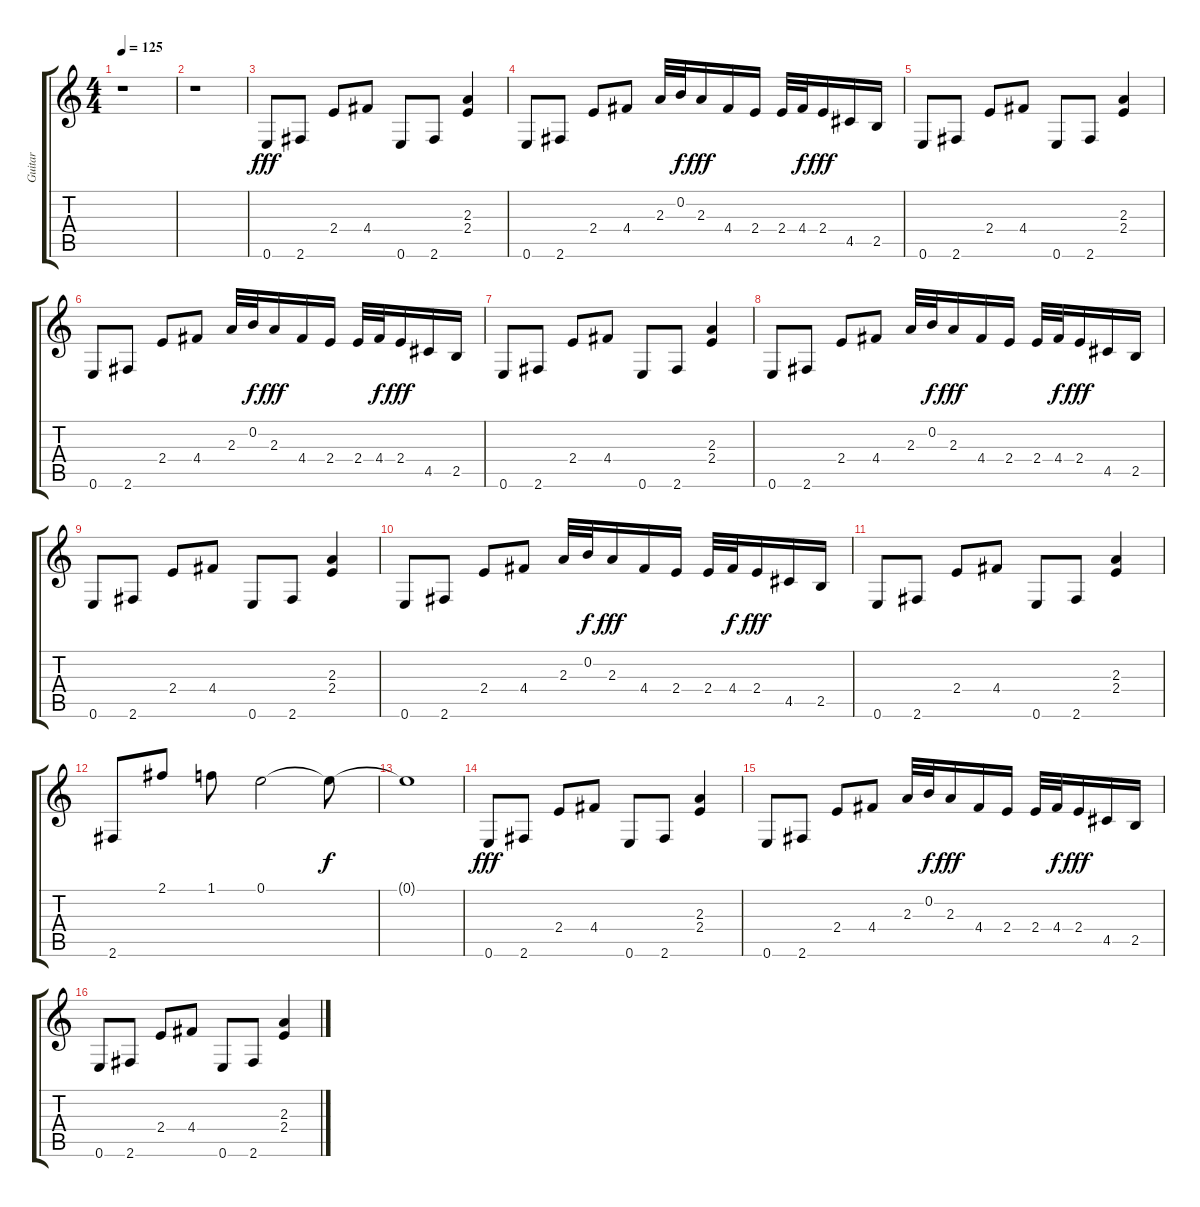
\track ("Guitar" "Guitar") {instrument overdrivenguitar}
\staff {score tabs}
\tuning (E4 B3 G3 D3 A2 E2) {hide}
\ts (4 4)
\tempo 125
\clef g2
\ks c
r.1{dy fff instrument overdrivenguitar} |
r.1 |
0.6.8 2.6.8 2.4.8 4.4.8 0.6.8 2.6.8 (2.3 2.4).4 |
0.6.8 2.6.8 2.4.8 4.4.8 2.3.32 0.2.32{dy f} 2.3.16{dy fff} 4.4.16 2.4.16 2.4.32 4.4.32{dy f} 2.4.16{dy fff} 4.5.16 2.5.16 |
0.6.8 2.6.8 2.4.8 4.4.8 0.6.8 2.6.8 (2.3 2.4).4 |
0.6.8 2.6.8 2.4.8 4.4.8 2.3.32 0.2.32{dy f} 2.3.16{dy fff} 4.4.16 2.4.16 2.4.32 4.4.32{dy f} 2.4.16{dy fff} 4.5.16 2.5.16 |
0.6.8 2.6.8 2.4.8 4.4.8 0.6.8 2.6.8 (2.3 2.4).4 |
0.6.8 2.6.8 2.4.8 4.4.8 2.3.32 0.2.32{dy f} 2.3.16{dy fff} 4.4.16 2.4.16 2.4.32 4.4.32{dy f} 2.4.16{dy fff} 4.5.16 2.5.16 |
0.6.8 2.6.8 2.4.8 4.4.8 0.6.8 2.6.8 (2.3 2.4).4 |
0.6.8 2.6.8 2.4.8 4.4.8 2.3.32 0.2.32{dy f} 2.3.16{dy fff} 4.4.16 2.4.16 2.4.32 4.4.32{dy f} 2.4.16{dy fff} 4.5.16 2.5.16 |
0.6.8 2.6.8 2.4.8 4.4.8 0.6.8 2.6.8 (2.3 2.4).4 |
2.6.8 2.1.8 1.1.8 0.1.2 0.1{t}.8{dy f} |
0.1{t}.1 |
0.6.8{dy fff} 2.6.8 2.4.8 4.4.8 0.6.8 2.6.8 (2.3 2.4).4 |
0.6.8 2.6.8 2.4.8 4.4.8 2.3.32 0.2.32{dy f} 2.3.16{dy fff} 4.4.16 2.4.16 2.4.32 4.4.32{dy f} 2.4.16{dy fff} 4.5.16 2.5.16 |
0.6.8 2.6.8 2.4.8 4.4.8 0.6.8 2.6.8 (2.3 2.4).4
